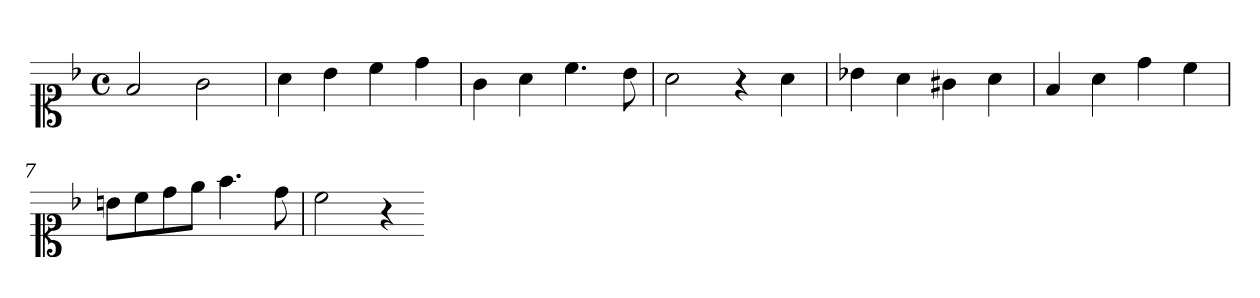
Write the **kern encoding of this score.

**kern
*part1
*staff1
*clefC1
*k[b-]
*M4/4
*met(c)
=1
2f
2g
=2
4a
4b-
4cc
4dd
=3
4g
4a
4.cc
8b-
=4
2a
4r
4a
=5
4b-X
4a
4g#X
4a
=6
4f
4a
4dd
4cc
!!LO:LB:g=z
=7
8bnL
8cc
8dd
8eeJ
4.ff
8dd
=8
2cc
4r
=-
*-
